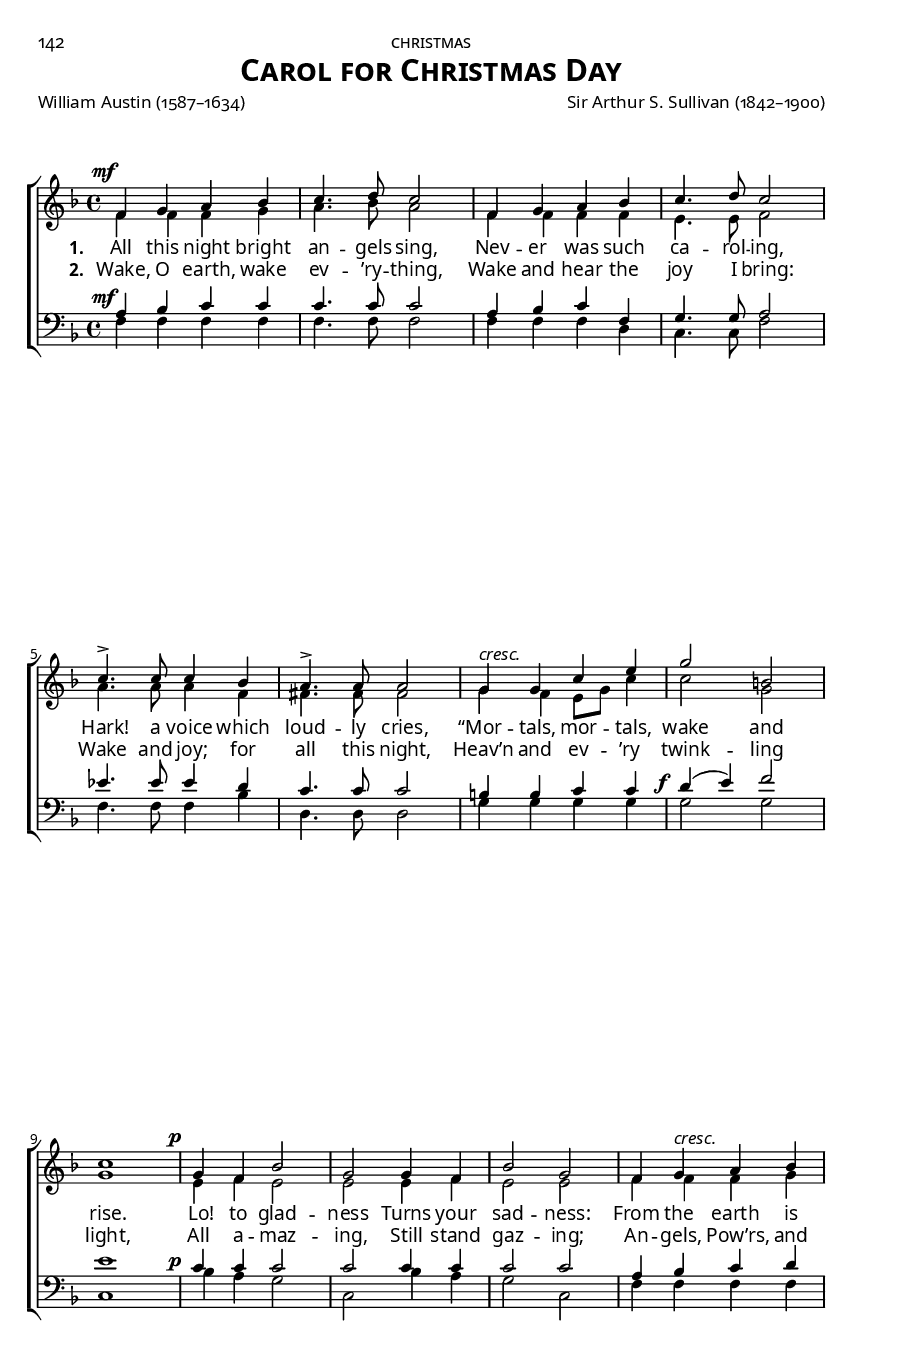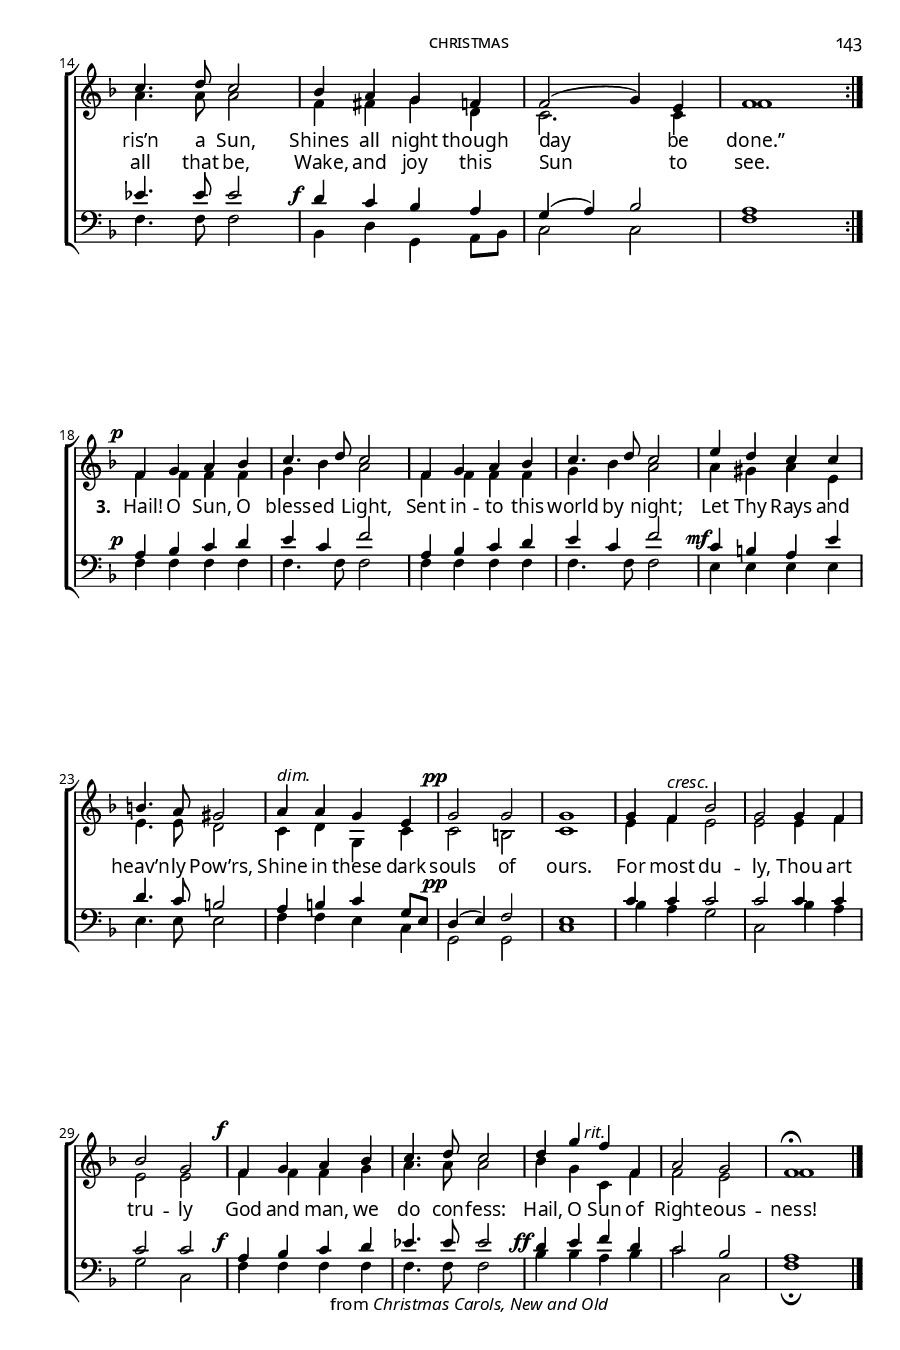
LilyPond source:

\version "2.14.2"
\include "util.ly"
\header {
  title = \markup{\override #'(font-name . "Garamond Premier Pro Semibold"){ \abs-fontsize #15 \smallCapsOldStyle"Carol for Christmas Day"}}
  poet = \markup\oldStyleNum"William Austin (1587–1634)"
  composer = \markup\oldStyleNum"Sir Arthur S. Sullivan (1842–1900)"
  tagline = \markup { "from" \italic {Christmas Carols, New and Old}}
}
\paper {
  paper-height = 9\in
  paper-width = 6\in
  indent = 0\in
  %system-system-spacing = #'((basic-distance . 10) (padding . 0))
  system-system-spacing =
    #'((basic-distance . 0)
       (minimum-distance . 0)
       (padding . -5)
       (stretchability . 100))
  last-bottom-spacing =
    #'((basic-distance . 0)
       (minimum-distance . 0)
       (padding . -1)
       (stretchability . 0))
  ragged-last-bottom = ##f
  ragged-bottom = ##f
  two-sided = ##t
  inner-margin = 0.5\in
  outer-margin = 0.25\in
  top-margin = 0.25\in
  bottom-margin = 0.25\in
  first-page-number = #142
  print-first-page-number = ##t
  headerLine = \markup{\override #'(font-name . "Garamond Premier Pro") \smallCapsOldStyle"christmas"}
  oddHeaderMarkup = \markup\fill-line{
     \override #'(font-name . "Garamond Premier Pro")\abs-fontsize #8.5
     \combine 
        \fill-line{"" \on-the-fly #print-page-number-check-first
        \oldStylePageNum""
        }
        \fill-line{\headerLine}
  }
  evenHeaderMarkup = \markup {
     \override #'(font-name . "Garamond Premier Pro")\abs-fontsize #8.5
     \combine
        \on-the-fly #print-page-number-check-first
        \oldStylePageNum""
        \fill-line{\headerLine}
  }
}
#(set-global-staff-size 15) \paper{ #(define fonts (make-pango-font-tree "GoudyOlSt BT" "Garamond Premier Pro" "Garamond Premier Pro" (/ 15 20))) }
global = {
  \key f \major
  \time 4/4
  \autoBeamOff
  \override DynamicLineSpanner #'staff-padding = #0.0
  \override DynamicLineSpanner #'Y-extent = #'(0.25 . 1)
  \override DynamicText #'X-offset = #-3
}

sopMusic = \relative c' {
  f4^\mf g a bes |
  c4. d8 c2 |
  f,4 g a bes |
  c4. d8 c2 |
  c4.-> c8 c4 bes |
  
  a4.-> a8 a2 |
  g4^\markup\italic"cresc." g c e |
  g2 b, |
  c1 |
  g4^\p f bes2 |
  g g4 f |
  
  bes2 g |
  f4 g^\markup\italic"cresc." a bes |
  c4. d8 c2 |
  bes4 a g f |
  f2( g4) e |
  f1 \bar ":|" \break
  
  %verse 3
  f4^\p g a bes |
  c4. d8 c2 |
  f,4 g a bes |
  c4. d8 c2 |
  e4 d c c |
  
  b4. a8 gis2 |
  a4^\markup\italic"dim." a g e |
  g2^\pp g |
  g1 |
  g4 f^\markup\italic"cresc." bes2 |
  g g4 f |
  
  bes2 g |
  f4^\f g a bes |
  c4. d8 c2 |
  d4 <<g {s8 s^\markup\italic"rit."}>> f4 f, |
  a2 g |
  f1\fermata \bar "|."
}
sopWords = \lyricmode {
  
}

altoMusic = \relative c' {
  f4 f f g |
  a4. bes8 a2 |
  f4 f f f |
  e4. e8 f2 |
  a4. a8 a4 f |
  
  fis4. fis8 fis2 |
  g4 f e8[ g] c4 |
  c2 g |
  g1 |
  e4 f e2 |
  e e4 f |
  
  e2 e |
  f4 f f g |
  a4. a8 a2 |
  f4 fis g d |
  c2. c4 |
  f1 \bar ":|"
  
  %verse 3
  f4 f f f |
  g bes a2 |
  f4 f f f |
  g bes a2 |
  a4 gis a e |
  
  e4. e8 d2 |
  c4 d g, c |
  c2 b |
  c1 |
  e4 f e2 |
  e e4 f |
  
  e2 e |
  f4 f f g |
  a4. a8 a2 |
  bes4 g c, f |
  f2 e |
  f1 \bar "|."
}
altoWords = \lyricmode {
  \dropLyricsXI
  \set stanza = #"1. "
  \set associatedVoice = "basses" 
  All this night bright an -- gels sing,
  Nev -- er was such ca -- rol -- ing,
  Hark! a voice which loud -- ly cries,
  “Mor -- tals, mor -- tals, wake and \set associatedVoice = "sopranos" rise.
  Lo! to glad -- ness
  Turns your sad -- ness:
  From the earth is ris’n a Sun,
  Shines all night though day be done.”
  
  \set stanza = #"3. "
  \set associatedVoice = "tenors" 
  Hail! O Sun, O bless -- ed Light, Sent in -- to this world by night;
  Let Thy Rays and heav’n -- ly Pow’rs, \set associatedVoice = "sopranos" Shine in these dark souls of ours.
  For most du -- ly,
  Thou art tru -- ly
  \set associatedVoice = "sopranos"
  God and man, we do con -- fess: Hail, O Sun of Right -- eous -- ness!
}
altoWordsII = \lyricmode {
  \dropLyricsXI
%\markup\italic
  \set stanza = #"2. "
  \set associatedVoice = "basses" 
  Wake, O earth, wake ev -- ’ry -- thing,
  Wake and hear the joy I bring:
  Wake and joy; for all this night,
  Heav’n and ev -- ’ry twink -- ling \set associatedVoice = "sopranos" light,
  All a -- maz -- ing,
  Still stand gaz -- ing;
  An -- gels, Pow’rs, and all that be,
  Wake, and joy this Sun to see.
}
altoWordsIII = \lyricmode {
  \set stanza = #"3. "
  \set ignoreMelismata = ##t
}
altoWordsIV = \lyricmode {
  \set stanza = #"4. "
  \set ignoreMelismata = ##t
}
altoWordsV = \lyricmode {
  \set stanza = #"5. "
  \set ignoreMelismata = ##t
}
altoWordsVI = \lyricmode {
  \set stanza = #"6. "
  \set ignoreMelismata = ##t
}
tenorMusic = \relative c' {
  a4^\mf bes c c |
  c4. c8 c2 |
  a4 bes c f, |
  g4. g8 a2 |
  ees'4. ees8 ees4 d |
  
  c4. c8 c2 |
  b4 b c c |
  d(^\f e) f2 |
  e1 |
  c4^\p c c2 |
  c c4 c |
  
  c2 c |
  a4 bes c d |
  ees4. ees8 ees2 |
  d4^\f c bes a |
  g( a) bes2 |
  a1 \bar ":|"
  
  %verse 3
  a4^\p bes c d |
  e c f2 |
  a,4 bes c d |
  e c f2 |
  c4^\mf b a e' |
  
  d4. c8 b2 |
  a4 b c g8[ e] |
  d4(^\pp e) f2 |
  e1 |
  c'4 c c2 |
  c c4 c |
  
  c2 c |
  a4^\f bes c d |
  ees4. ees8 ees2 |
  d4^\ff e f d |
  c2 bes |
  a1 \bar "|."
}
tenorWords = \lyricmode {

}

bassMusic = \relative c {
  f4 f f f |
  f4. f8 f2 |
  f4 f f d |
  c4. c8 f2 |
  f4. f8 f4 bes |
  
  d,4. d8 d2 |
  g4 g g g |
  g2 g |
  c,1 |
  bes'4 a g2 |
  c, bes'4 a |
  
  g2 c, |
  f4 f f f |
  f4. f8 f2 |
  bes,4 d g, a8[ bes] |
  c2 c |
  f1 \bar ":|"
  
  %verse 3
  f4 f f f |
  f4. f8 f2 |
  f4 f f f |
  f4. f8 f2 |
  e4 e e e |
  
  e4. e8 e2 |
  f4 f e c |
  g2 g |
  c1 |
  bes'4 a g2 |
  c, bes'4 a |
  
  g2 c, |
  f4 f f f |
  f4. f8 f2 |
  bes4 bes a bes |
  c2 c, |
  f1\fermata \bar "|."
}
bassWords = \lyricmode {

}

pianoRH = \relative c' {
  
}
pianoLH = \relative c' {
  
}

\score {
  <<
   \new ChoirStaff <<
%    \new Lyrics = sopranos \with { \override VerticalAxisGroup #'nonstaff-relatedstaff-spacing = #'((basic-distance . 1)) }
    \new Staff = women <<
      \new Voice = "sopranos" { \voiceOne << \global \sopMusic >> }
      \new Voice = "altos" { \voiceTwo << \global \altoMusic >> }
    >>
   \new Staff = men <<
      \clef bass
      \new Voice = "tenors" { \voiceOne << \global \tenorMusic >> }
      \new Voice = "basses" { \voiceTwo << \global \bassMusic >> }
    >>
    \new Lyrics \with { alignAboveContext = #"women" \override VerticalAxisGroup #'nonstaff-relatedstaff-spacing = #'((basic-distance . 1))} \lyricsto "sopranos" \sopWords
     \new Lyrics = "altosVI"  \with { alignBelowContext = #"women" \override VerticalAxisGroup #'nonstaff-relatedstaff-spacing = #'((basic-distance . 1))} \lyricsto "altos" \altoWordsVI
    \new Lyrics = "altosV"  \with { alignBelowContext = #"women" \override VerticalAxisGroup #'nonstaff-relatedstaff-spacing = #'((basic-distance . 1))} \lyricsto "altos" \altoWordsV
    \new Lyrics = "altosIV"  \with { alignBelowContext = #"women" \override VerticalAxisGroup #'nonstaff-relatedstaff-spacing = #'((basic-distance . 1))} \lyricsto "altos" \altoWordsIV
    \new Lyrics = "altosIII"  \with { alignBelowContext = #"women" \override VerticalAxisGroup #'nonstaff-relatedstaff-spacing = #'((basic-distance . 1))} \lyricsto "altos" \altoWordsIII
    \new Lyrics = "altosII"  \with { alignBelowContext = #"women" \override VerticalAxisGroup #'nonstaff-relatedstaff-spacing = #'((basic-distance . 1))} \lyricsto "altos" \altoWordsII
    \new Lyrics = "altos"  \with { alignBelowContext = #"women" \override VerticalAxisGroup #'nonstaff-relatedstaff-spacing = #'((padding . -0.9))} \lyricsto "altos" \altoWords
    \new Lyrics \with { alignAboveContext = #"men" \override VerticalAxisGroup #'nonstaff-relatedstaff-spacing = #'((basic-distance . 1)) } \lyricsto "tenors" \tenorWords
    \new Lyrics \with { alignBelowContext = #"men" \override VerticalAxisGroup #'nonstaff-relatedstaff-spacing = #'((basic-distance . 1)) } \lyricsto "basses" \bassWords
  >>
%    \new PianoStaff << \new Staff { \new Voice { \pianoRH } } \new Staff { \clef "bass" \pianoLH } >>
  >>
  \layout {
    \context {
      \Score
      %\override SpacingSpanner #'base-shortest-duration = #(ly:make-moment 1 8)
      %\override SpacingSpanner #'common-shortest-duration = #(ly:make-moment 1 4)
    }
    \context {
      % Remove all empty staves
      % \Staff \RemoveEmptyStaves \override VerticalAxisGroup #'remove-first = ##t
    }
    \context {
      \Lyrics
      \override LyricText #'X-offset = #center-on-word
    }
  }
}

